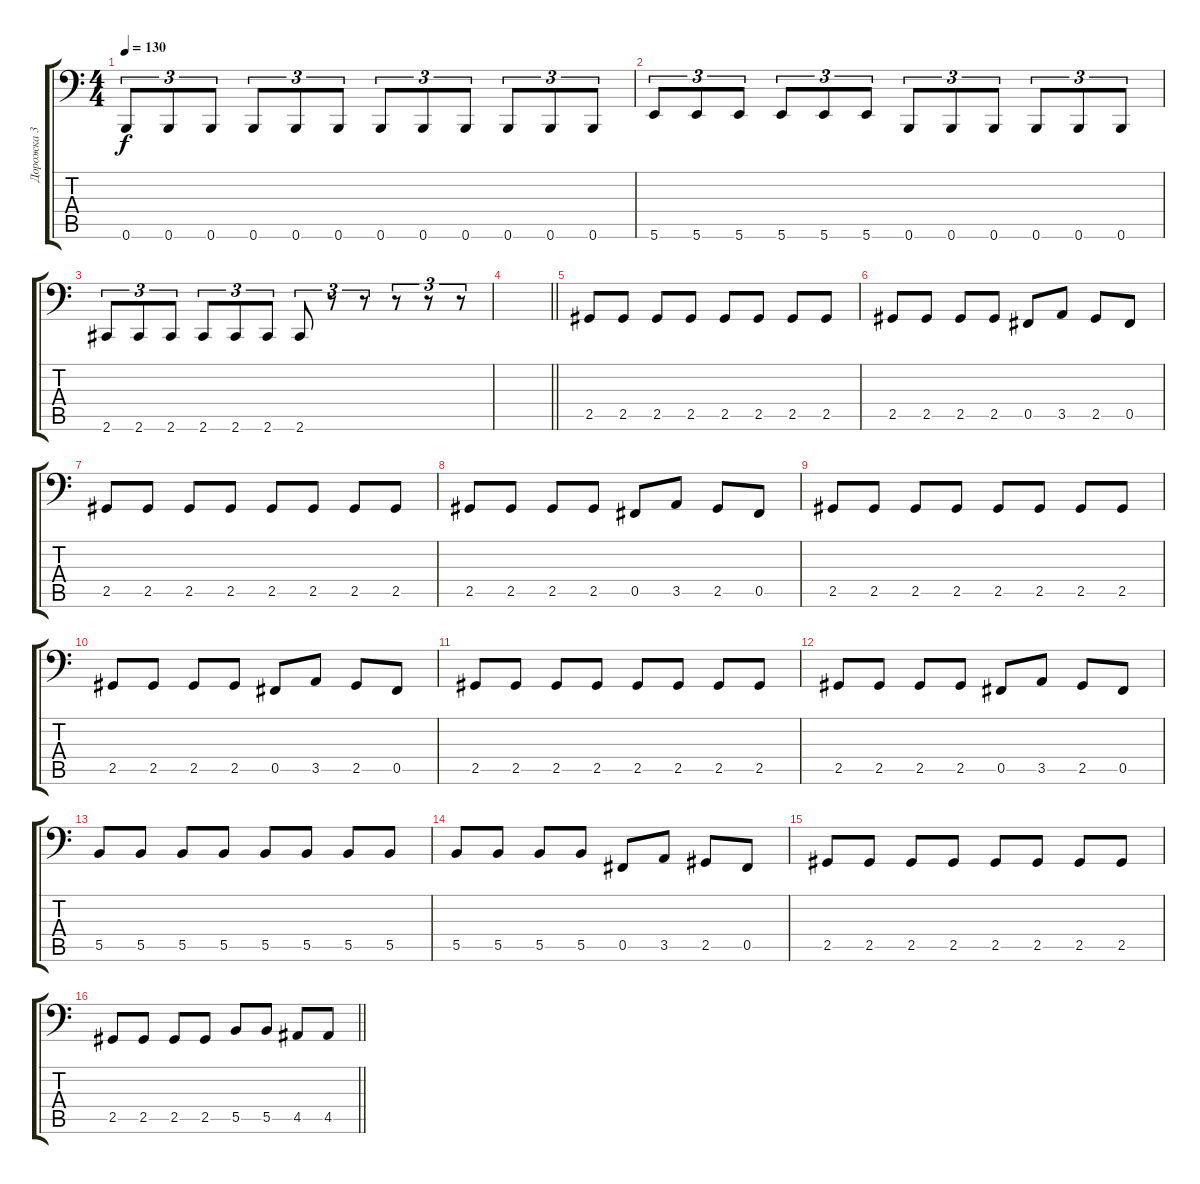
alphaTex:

\track ("Дорожка 3" "Дорожка 3") {instrument electricbassfinger}
\staff {score tabs}
\tuning (Db3 Ab2 E2 B1 Gb1 B0) {hide}
\ts (4 4)
\tempo 130
\clef f4
\ks c
0.6.8{tu (3 2) dy f} 0.6.8{tu (3 2)} 0.6.8{tu (3 2)} 0.6.8{tu (3 2)} 0.6.8{tu (3 2)} 0.6.8{tu (3 2)} 0.6.8{tu (3 2)} 0.6.8{tu (3 2)} 0.6.8{tu (3 2)} 0.6.8{tu (3 2)} 0.6.8{tu (3 2)} 0.6.8{tu (3 2)} |
5.6.8{tu (3 2)} 5.6.8{tu (3 2)} 5.6.8{tu (3 2)} 5.6.8{tu (3 2)} 5.6.8{tu (3 2)} 5.6.8{tu (3 2)} 0.6.8{tu (3 2)} 0.6.8{tu (3 2)} 0.6.8{tu (3 2)} 0.6.8{tu (3 2)} 0.6.8{tu (3 2)} 0.6.8{tu (3 2)} |
2.6.8{tu (3 2)} 2.6.8{tu (3 2)} 2.6.8{tu (3 2)} 2.6.8{tu (3 2)} 2.6.8{tu (3 2)} 2.6.8{tu (3 2)} 2.6.8{tu (3 2)} r.8{tu (3 2)} r.8{tu (3 2)} r.8{tu (3 2)} r.8{tu (3 2)} r.8{tu (3 2)} |
\barLineRight lightlight
|
\section ("" " ")
2.5.8 2.5.8 2.5.8 2.5.8 2.5.8 2.5.8 2.5.8 2.5.8 |
2.5.8 2.5.8 2.5.8 2.5.8 0.5.8 3.5.8 2.5.8 0.5.8 |
2.5.8 2.5.8 2.5.8 2.5.8 2.5.8 2.5.8 2.5.8 2.5.8 |
2.5.8 2.5.8 2.5.8 2.5.8 0.5.8 3.5.8 2.5.8 0.5.8 |
2.5.8 2.5.8 2.5.8 2.5.8 2.5.8 2.5.8 2.5.8 2.5.8 |
2.5.8 2.5.8 2.5.8 2.5.8 0.5.8 3.5.8 2.5.8 0.5.8 |
2.5.8 2.5.8 2.5.8 2.5.8 2.5.8 2.5.8 2.5.8 2.5.8 |
2.5.8 2.5.8 2.5.8 2.5.8 0.5.8 3.5.8 2.5.8 0.5.8 |
5.5.8 5.5.8 5.5.8 5.5.8 5.5.8 5.5.8 5.5.8 5.5.8 |
5.5.8 5.5.8 5.5.8 5.5.8 0.5.8 3.5.8 2.5.8 0.5.8 |
2.5.8 2.5.8 2.5.8 2.5.8 2.5.8 2.5.8 2.5.8 2.5.8 |
\barLineRight lightlight
2.5.8 2.5.8 2.5.8 2.5.8 5.5.8 5.5.8 4.5.8 4.5.8
